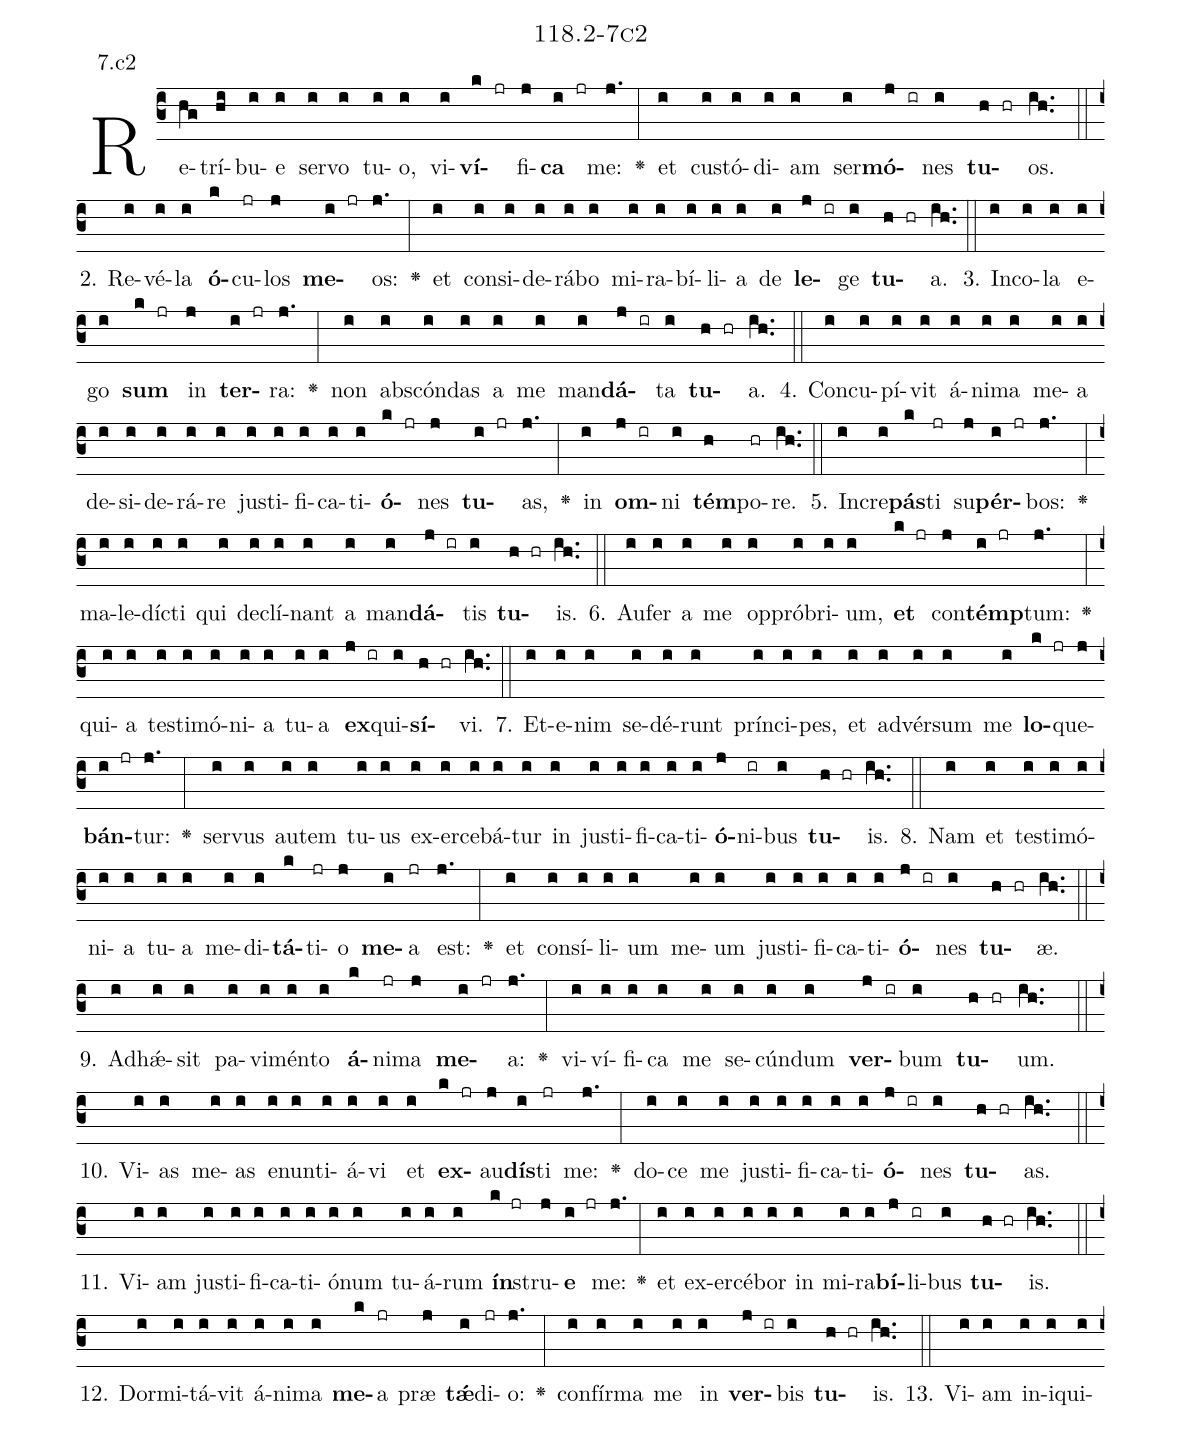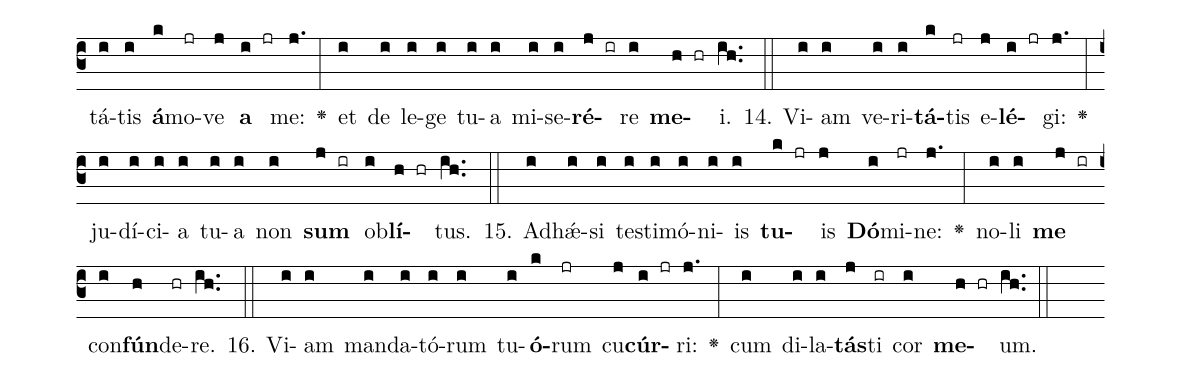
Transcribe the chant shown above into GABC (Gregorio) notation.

name: 118.2-7c2;
annotation: 7.c2;
%%
(c3)Re(hg)trí(hi)bu(i)e(i) ser(i)vo(i) tu(i)o,(i) vi(i)<b>ví</b>(k jr)fi(j)<b>ca</b>(i jr) me:(j.) <v>\greheightstar</v>(:) et(i) cus(i)tó(i)di(i)am(i) ser(i)<b>mó</b>(j ir)nes(i) <b>tu</b>(h hr)os.(ih..) (::)
2. Re(i)vé(i)la(i) <b>ó</b>(k)cu(jr)los(j) <b>me</b>(i jr)os:(j.) <v>\greheightstar</v>(:) et(i) con(i)si(i)de(i)rá(i)bo(i) mi(i)ra(i)bí(i)li(i)a(i) de(i) <b>le</b>(j ir)ge(i) <b>tu</b>(h hr)a.(ih..) (::)
3. In(i)co(i)la(i) e(i)go(i) <b>sum</b>(k jr) in(j) <b>ter</b>(i jr)ra:(j.) <v>\greheightstar</v>(:) non(i) abs(i)cón(i)das(i) a(i) me(i) man(i)<b>dá</b>(j ir)ta(i) <b>tu</b>(h hr)a.(ih..) (::)
4. Con(i)cu(i)pí(i)vit(i) á(i)ni(i)ma(i) me(i)a(i) de(i)si(i)de(i)rá(i)re(i) jus(i)ti(i)fi(i)ca(i)ti(i)<b>ó</b>(k jr)nes(j) <b>tu</b>(i jr)as,(j.) <v>\greheightstar</v>(:) in(i) <b>om</b>(j ir)ni(i) <b>tém</b>(h)po(hr)re.(ih..) (::)
5. In(i)cre(i)<b>pás</b>(k)ti(jr) su(j)<b>pér</b>(i jr)bos:(j.) <v>\greheightstar</v>(:) ma(i)le(i)díc(i)ti(i) qui(i) de(i)clí(i)nant(i) a(i) man(i)<b>dá</b>(j ir)tis(i) <b>tu</b>(h hr)is.(ih..) (::)
6. Au(i)fer(i) a(i) me(i) op(i)pró(i)bri(i)um,(i) <b>et</b>(k jr) con(j)<b>témp</b>(i jr)tum:(j.) <v>\greheightstar</v>(:) qui(i)a(i) tes(i)ti(i)mó(i)ni(i)a(i) tu(i)a(i) <b>ex</b>(j ir)qui(i)<b>sí</b>(h hr)vi.(ih..) (::)
7. Et(i)e(i)nim(i) se(i)dé(i)runt(i) prín(i)ci(i)pes,(i) et(i) ad(i)vér(i)sum(i) me(i) <b>lo</b>(k jr)que(j)<b>bán</b>(i jr)tur:(j.) <v>\greheightstar</v>(:) ser(i)vus(i) au(i)tem(i) tu(i)us(i) ex(i)er(i)ce(i)bá(i)tur(i) in(i) jus(i)ti(i)fi(i)ca(i)ti(i)<b>ó</b>(j)ni(ir)bus(i) <b>tu</b>(h hr)is.(ih..) (::)
8. Nam(i) et(i) tes(i)ti(i)mó(i)ni(i)a(i) tu(i)a(i) me(i)di(i)<b>tá</b>(k)ti(jr)o(j) <b>me</b>(i)a(jr) est:(j.) <v>\greheightstar</v>(:) et(i) con(i)sí(i)li(i)um(i) me(i)um(i) jus(i)ti(i)fi(i)ca(i)ti(i)<b>ó</b>(j ir)nes(i) <b>tu</b>(h hr)æ.(ih..) (::)
9. Ad(i)hǽ(i)sit(i) pa(i)vi(i)mén(i)to(i) <b>á</b>(k)ni(jr)ma(j) <b>me</b>(i jr)a:(j.) <v>\greheightstar</v>(:) vi(i)ví(i)fi(i)ca(i) me(i) se(i)cún(i)dum(i) <b>ver</b>(j ir)bum(i) <b>tu</b>(h hr)um.(ih..) (::)
10. Vi(i)as(i) me(i)as(i) e(i)nun(i)ti(i)á(i)vi(i) et(i) <b>ex</b>(k jr)au(j)<b>dís</b>(i)ti(jr) me:(j.) <v>\greheightstar</v>(:) do(i)ce(i) me(i) jus(i)ti(i)fi(i)ca(i)ti(i)<b>ó</b>(j ir)nes(i) <b>tu</b>(h hr)as.(ih..) (::)
11. Vi(i)am(i) jus(i)ti(i)fi(i)ca(i)ti(i)ó(i)num(i) tu(i)á(i)rum(i) <b>ín</b>(k jr)stru(j)<b>e</b>(i jr) me:(j.) <v>\greheightstar</v>(:) et(i) ex(i)er(i)cé(i)bor(i) in(i) mi(i)ra(i)<b>bí</b>(j)li(ir)bus(i) <b>tu</b>(h hr)is.(ih..) (::)
12. Dor(i)mi(i)tá(i)vit(i) á(i)ni(i)ma(i) <b>me</b>(k)a(jr) præ(j) <b>tǽ</b>(i)di(jr)o:(j.) <v>\greheightstar</v>(:) con(i)fír(i)ma(i) me(i) in(i) <b>ver</b>(j ir)bis(i) <b>tu</b>(h hr)is.(ih..) (::)
13. Vi(i)am(i) in(i)i(i)qui(i)tá(i)tis(i) <b>á</b>(k)mo(jr)ve(j) <b>a</b>(i jr) me:(j.) <v>\greheightstar</v>(:) et(i) de(i) le(i)ge(i) tu(i)a(i) mi(i)se(i)<b>ré</b>(j ir)re(i) <b>me</b>(h hr)i.(ih..) (::)
14. Vi(i)am(i) ve(i)ri(i)<b>tá</b>(k)tis(jr) e(j)<b>lé</b>(i jr)gi:(j.) <v>\greheightstar</v>(:) ju(i)dí(i)ci(i)a(i) tu(i)a(i) non(i) <b>sum</b>(j ir) ob(i)<b>lí</b>(h hr)tus.(ih..) (::)
15. Ad(i)hǽ(i)si(i) tes(i)ti(i)mó(i)ni(i)is(i) <b>tu</b>(k jr)is(j) <b>Dó</b>(i)mi(jr)ne:(j.) <v>\greheightstar</v>(:) no(i)li(i) <b>me</b>(j ir) con(i)<b>fún</b>(h)de(hr)re.(ih..) (::)
16. Vi(i)am(i) man(i)da(i)tó(i)rum(i) tu(i)<b>ó</b>(k)rum(jr) cu(j)<b>cúr</b>(i jr)ri:(j.) <v>\greheightstar</v>(:) cum(i) di(i)la(i)<b>tás</b>(j)ti(ir) cor(i) <b>me</b>(h hr)um.(ih..) (::)
